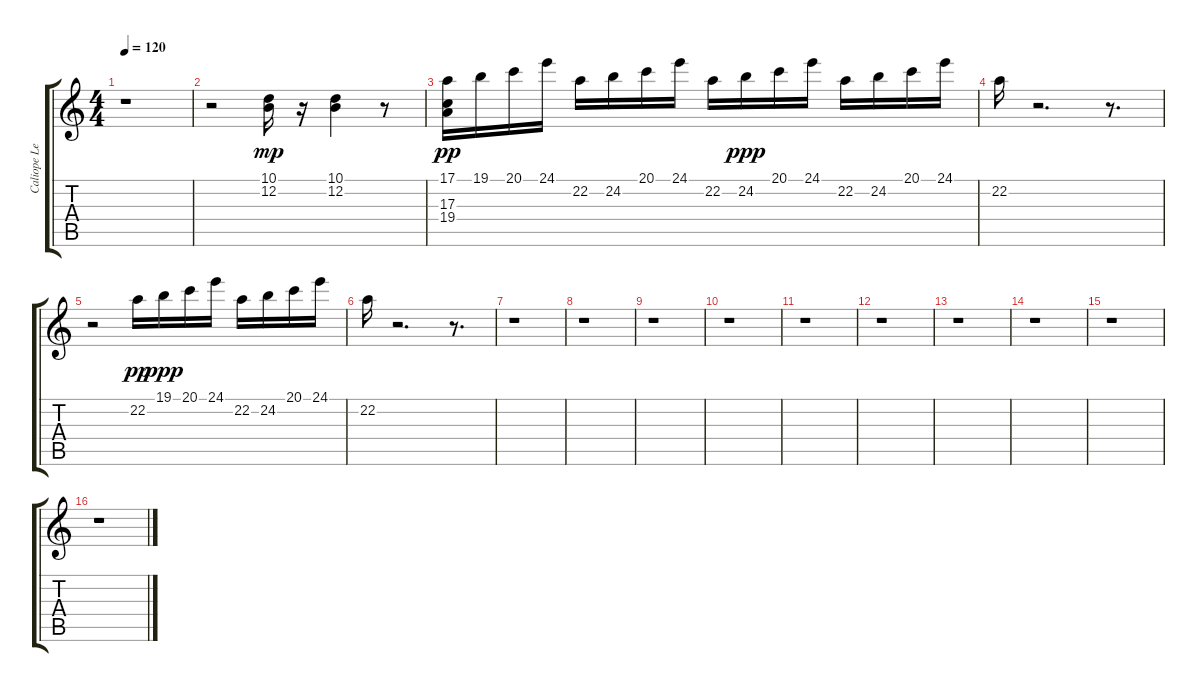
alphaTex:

\track ("Caliope Lead" "Caliope Le") {instrument lead3calliope}
\staff {score tabs}
\tuning (E4 B3 G3 D3 A2 E2) {hide}
\ts (4 4)
\tempo 120
\clef g2
\ks c
r.1{dy ppp} |
r.2 (10.1 12.2).16{dy mp} r.16 (10.1 12.2).4 r.8 |
(17.1 17.3 19.4).16{dy pp} 19.1.16 20.1.16 24.1.16 22.2.16 24.2.16 20.1.16 24.1.16 22.2.16 24.2.16{dy ppp} 20.1.16 24.1.16 22.2.16 24.2.16 20.1.16 24.1.16 |
22.2.16 r.2{d} r.8{d} |
r.2 22.2.16{dy pp} 19.1.16{dy ppp} 20.1.16 24.1.16 22.2.16 24.2.16 20.1.16 24.1.16 |
22.2.16 r.2{d} r.8{d} |
r.1 |
r.1 |
r.1 |
r.1 |
r.1 |
r.1 |
r.1 |
r.1 |
r.1 |
r.1
